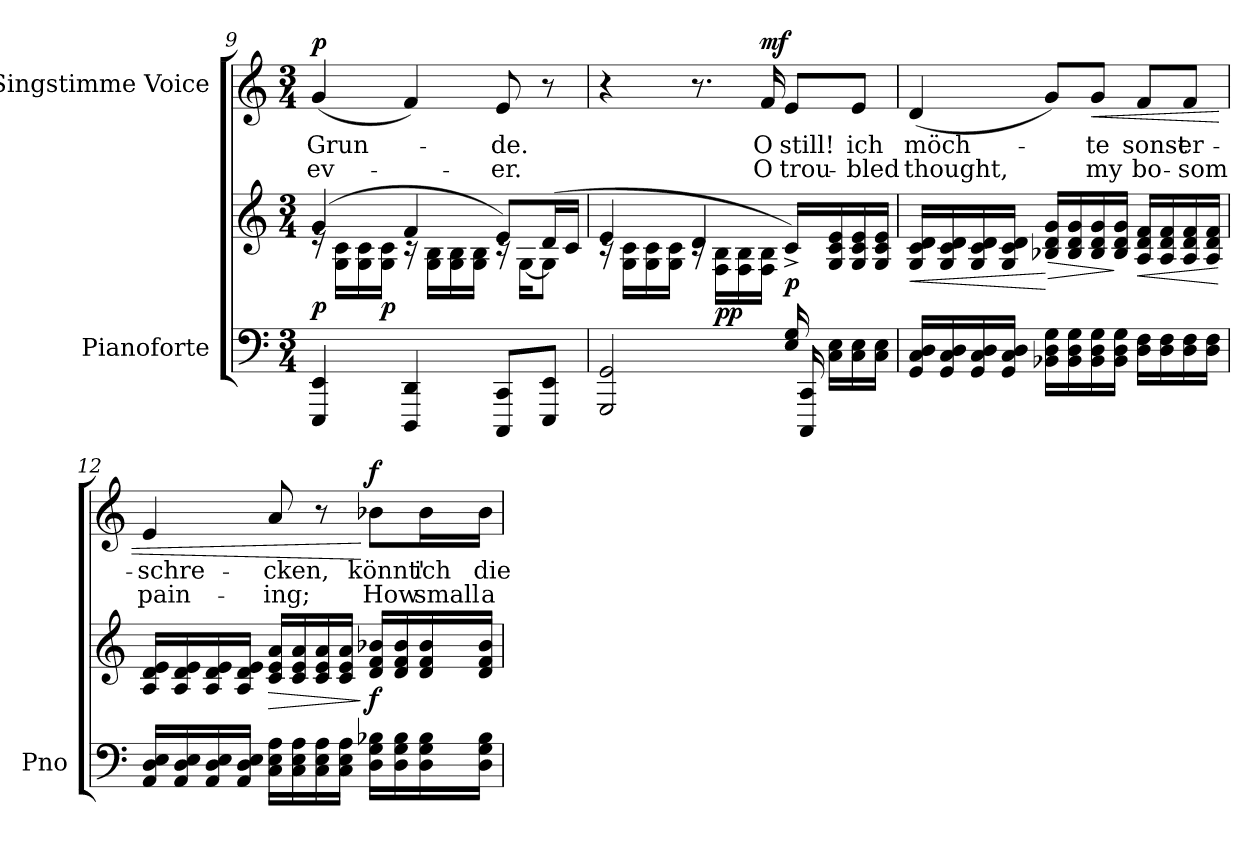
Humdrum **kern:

**kern	**kern	**dynam	**kern	**text	**text	**dynam
*part2	*part2	*part2	*part1	*part1	*part1	*part1
*staff3	*staff2	*staff2/3	*staff1	*staff1	*staff1	*staff1
*I"Pianoforte	*	*	*I"Singstimme Voice	*	*	*
*I'Pno	*	*	*	*	*	*
!!LO:PB:g=z
*clefF4	*clefG2	*	*clefG2	*	*	*
*k[]	*k[]	*	*k[]	*	*	*
*M3/4	*M3/4	*	*M3/4	*	*	*
=9	=9	=9	=9	=9	=9	=9
*	*^	*	*	*	*	*
!	!	!	!LO:DY:b	!	!LO:LY:b	!LO:LY:b	!LO:DY:a
4EEE/ 4EE/	(4g/	16re	p	(4g/	Grun-	ev-	p
.	.	16G\ 16c\LL	.	.	.	.	.
.	.	16G\ 16c\	.	.	.	.	.
!	!	!	!LO:DY:b	!	!	!	!
.	.	16G\ 16c\JJ	p	.	.	.	.
4DDD/ 4DD/	4f/	16rc	.	4f/)	.	.	.
.	.	16G\ 16B\LL	.	.	.	.	.
.	.	16G\ 16B\	.	.	.	.	.
.	.	16G\ 16B\JJ	.	.	.	.	.
!	!	!	!	!	!LO:LY:b	!LO:LY:b	!
8CCC/ 8CC/L	8e/L)	16rc	.	8e/	-de.	-er.	.
.	.	[16G\KL	.	.	.	.	.
8EEE/ 8EE/J	(16d/L	8G\J]	.	8r	.	.	.
.	16c/JJ	.	.	.	.	.	.
=10	=10	=10	=10	=10	=10	=10	=10
*^	*	*	*	*	*	*	*
2ryy	2GGG/ 2GG/	4e/	16rc	.	4r	.	.	.
.	.	.	16G\ 16c\LL	.	.	.	.	.
.	.	.	16G\ 16c\	.	.	.	.	.
.	.	.	16G\ 16c\JJ	.	.	.	.	.
.	.	4d/	16rc	.	8.r	.	.	.
!	!	!	!	!LO:DY:b	!	!	!	!
.	.	.	16F\ 16B\LL	pp	.	.	.	.
.	.	.	16F\ 16B\	.	.	.	.	.
!	!	!	!	!	!	!LO:LY:b	!LO:LY:b	!LO:DY:a
.	.	.	16F\ 16B\JJ	.	16f/	O	O	mf
!	!	!	!	!LO:DY:b	!	!LO:LY:b	!LO:LY:b	!
16E/ 16G/	16CCC/ 16CC/	16c^/LL)	16ryy	p	8e/L	still!	trou-	.
8.ryy	16C\ 16E\LL	16G/ 16c/ 16e/	16ryy	.	.	.	.	.
!	!	!	!	!	!	!LO:LY:b	!LO:LY:b	!
.	16C\ 16E\	16G/ 16c/ 16e/	8ryy	.	8e/J	ich	-bled	.
.	16C\ 16E\JJ	16G/ 16c/ 16e/JJ	.	.	.	.	.	.
*	*	*v	*v	*	*	*	*	*
=11	=11	=11	=11	=11	=11	=11	=11
!	!	!	!LO:HP:b	!	!LO:LY:b	!LO:LY:b	!
*v	*v	*	*	*	*	*	*
16GG/ 16C/ 16D/LL	16G/ 16c/ 16d/LL	<	(4d/	möch-	thought,	.
16GG/ 16C/ 16D/	16G/ 16c/ 16d/	.	.	.	.	.
16GG/ 16C/ 16D/	16G/ 16c/ 16d/	.	.	.	.	.
16GG/ 16C/ 16D/JJ	16G/ 16c/ 16d/JJ	.	.	.	.	.
!	!	!LO:HP:n=1:b	!	!	!	!
16BB-X\ 16D\ 16G\LL	16B-X/ 16d/ 16g/LL	[ >	8g/L)	.	.	.
16BB-\ 16D\ 16G\	16B-/ 16d/ 16g/	.	.	.	.	.
!	!	!	!	!LO:LY:b	!LO:LY:b	!LO:HP:b
16BB-\ 16D\ 16G\	16B-/ 16d/ 16g/	.	8g/J	-te	my	<
16BB-\ 16D\ 16G\JJ	16B-/ 16d/ 16g/JJ	]	.	.	.	.
!	!	!LO:HP:b	!	!LO:LY:b	!LO:LY:b	!
16D\ 16F\LL	16A/ 16d/ 16f/LL	<	8f/L	sonst	bo-	.
16D\ 16F\	16A/ 16d/ 16f/	.	.	.	.	.
!	!	!	!	!LO:LY:b	!LO:LY:b	!
16D\ 16F\	16A/ 16d/ 16f/	.	8f/J	er-	-som	.
16D\ 16F\JJ	16A/ 16d/ 16f/JJ	.	.	.	.	.
.	.	[	.	.	.	.
!!LO:LB:g=z
=12	=12	=12	=12	=12	=12	=12
!	!	!	!	!LO:LY:b	!LO:LY:b	!
16AA/ 16D/ 16E/LL	16A/ 16d/ 16e/LL	.	4e/	-schre-	pain-	.
16AA/ 16D/ 16E/	16A/ 16d/ 16e/	.	.	.	.	.
16AA/ 16D/ 16E/	16A/ 16d/ 16e/	.	.	.	.	.
16AA/ 16D/ 16E/JJ	16A/ 16d/ 16e/JJ	.	.	.	.	.
!	!	!LO:HP:b	!	!LO:LY:b	!LO:LY:b	!
16C\ 16E\ 16A\LL	16c/ 16e/ 16a/LL	>	8a/	-cken,	-ing;	.
16C\ 16E\ 16A\	16c/ 16e/ 16a/	.	.	.	.	.
16C\ 16E\ 16A\	16c/ 16e/ 16a/	.	8r	.	.	.
16C\ 16E\ 16A\JJ	16c/ 16e/ 16a/JJ	.	.	.	.	.
!	!	!LO:DY:n=1:b	!	!LO:LY:b	!LO:LY:b	!LO:DY:n=1:a
16D\ 16G\ 16B-X\LL	16d/ 16f/ 16b-X/LL	] f	8b-X\L	könnt'	How	[ f
16D\ 16G\ 16B-\	16d/ 16f/ 16b-/	.	.	.	.	.
!	!	!	!	!LO:LY:b	!LO:LY:b	!
16D\ 16G\ 16B-\	16d/ 16f/ 16b-/	.	16b-\L	ich	small	.
!	!	!	!	!LO:LY:b	!LO:LY:b	!
16D\ 16G\ 16B-\JJ	16d/ 16f/ 16b-/JJ	.	16b-\JJ	die	a	.
=	=	=	=	=	=	=
*-	*-	*-	*-	*-	*-	*-
